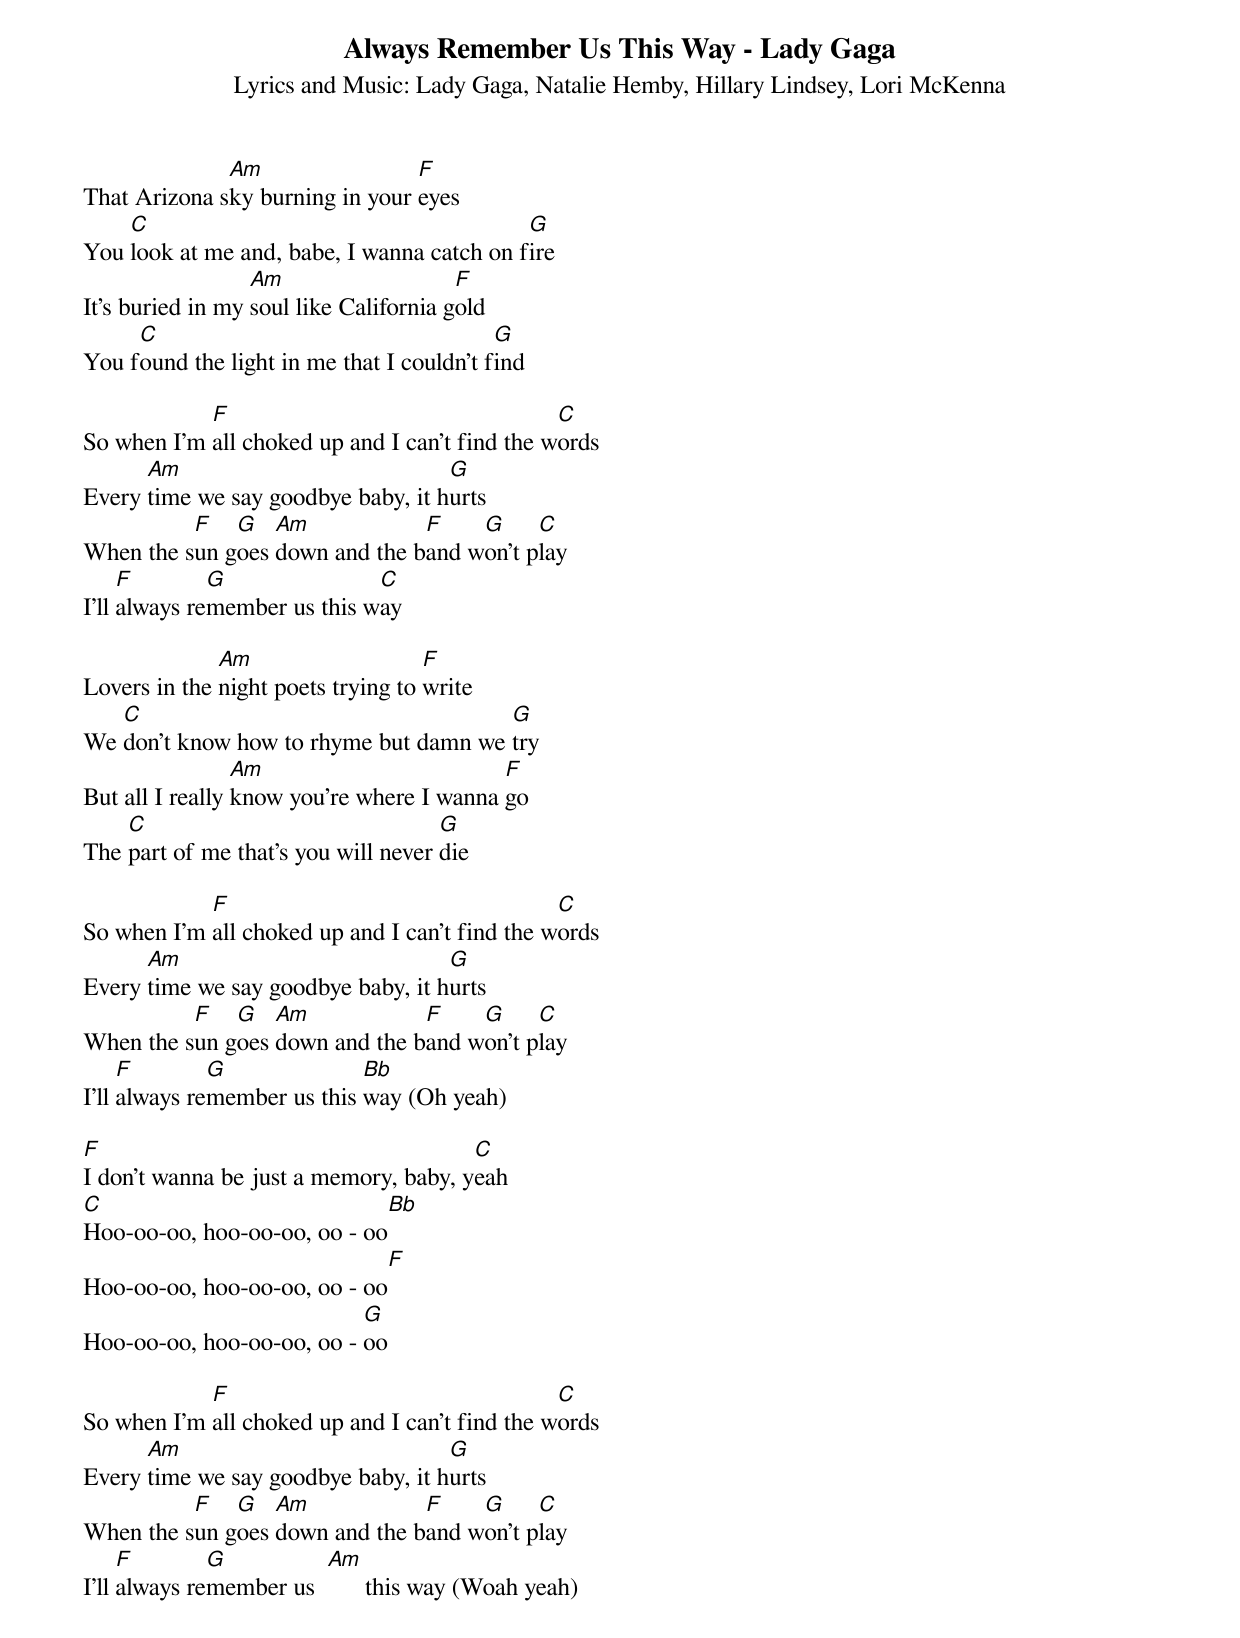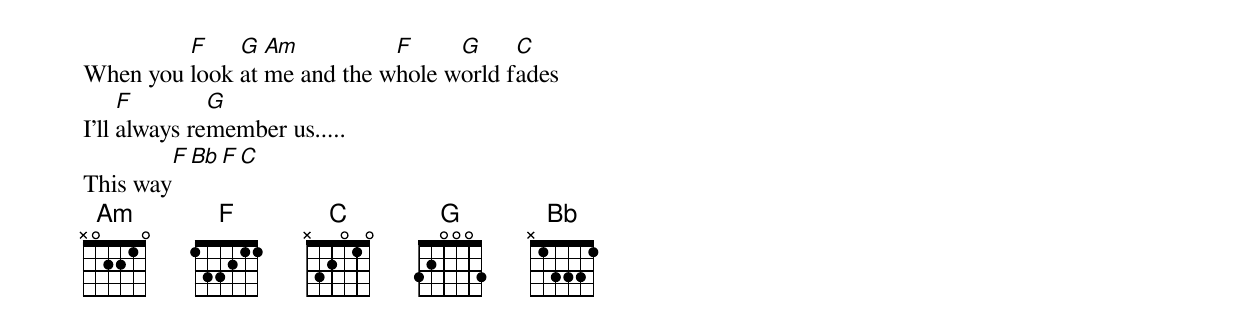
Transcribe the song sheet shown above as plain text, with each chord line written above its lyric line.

Always Remember Us This Way - Lady Gaga
Lyrics and Music: Lady Gaga, Natalie Hemby, Hillary Lindsey, Lori McKenna

              Am                 F
That Arizona sky burning in your eyes
    C                                       G
You look at me and, babe, I wanna catch on fire
                  Am                    F
It’s buried in my soul like California gold
     C                                     G
You found the light in me that I couldn’t find

            F                                   C
So when I'm all choked up and I can't find the words
      Am                            G
Every time we say goodbye baby, it hurts
          F   G   Am            F    G     C
When the sun goes down and the band won't play
     F        G               C
I'll always remember us this way

              Am                    F
Lovers in the night poets trying to write
   C                                   G
We don't know how to rhyme but damn we try
                 Am                        F
But all I really know you're where I wanna go
    C                                G
The part of me that's you will never die

            F                                   C
So when I'm all choked up and I can't find the words
      Am                            G
Every time we say goodbye baby, it hurts
          F   G   Am            F    G     C
When the sun goes down and the band won't play
     F        G              Bb
I'll always remember us this way (Oh yeah)

F                                      C
I don't wanna be just a memory, baby, yeah
C                              Bb
Hoo-oo-oo, hoo-oo-oo, oo - oo
                               F
Hoo-oo-oo, hoo-oo-oo, oo - oo
                           G
Hoo-oo-oo, hoo-oo-oo, oo - oo

            F                                   C
So when I'm all choked up and I can't find the words
      Am                            G
Every time we say goodbye baby, it hurts
          F   G   Am            F    G     C
When the sun goes down and the band won't play
     F        G          Am
I'll always remember us        this way (Woah yeah)

         F    G  Am          F     G     C
When you look at me and the whole world fades
     F        G
I'll always remember us.....
          F    Bb    F    C
This way
